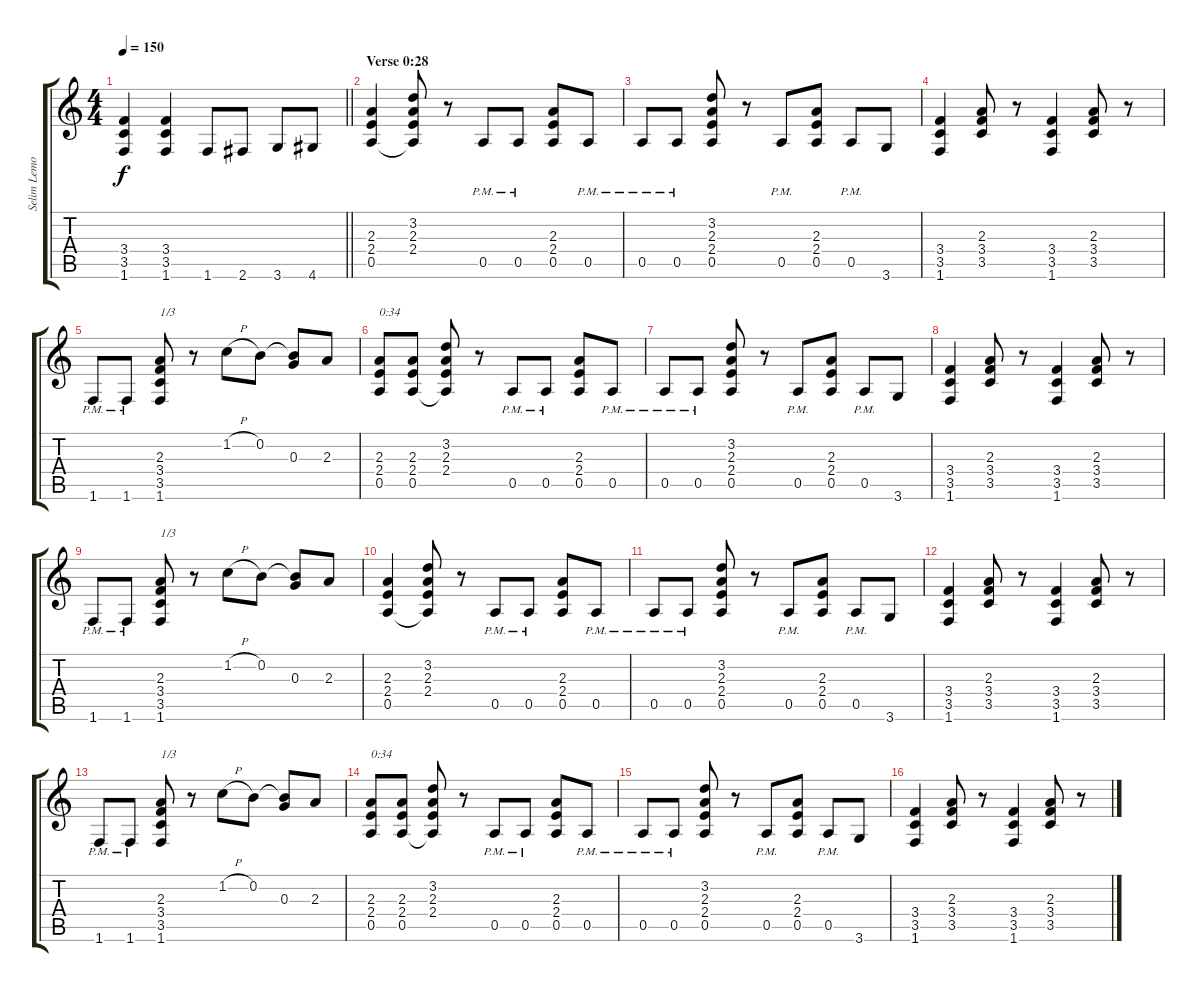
\track ("Selim Lemouchi" "Selim Lemo") {instrument distortionguitar}
\staff {score tabs}
\tuning (E4 B3 G3 D3 A2 E2) {hide}
\ts (4 4)
\tempo 150
\clef g2
\barLineRight lightlight
\ks c
(3.4 3.5 1.6).4{dy f} (3.4 3.5 1.6).4 1.6.8 2.6.8 3.6.8 4.6.8 |
\section ("" "Verse 0:28")
(2.3 2.4 0.5).4 (3.2 2.3 2.4 0.5{t}).8 r.8 0.5{pm}.8 0.5{pm}.8 (2.3 2.4 0.5).8 0.5{pm}.8 |
0.5{pm}.8 0.5{pm}.8 (3.2 2.3 2.4 0.5).8 r.8 0.5{pm}.8 (2.3 2.4 0.5).8 0.5{pm}.8 3.6.8 |
(3.4 3.5 1.6).4 (2.3 3.4 3.5).8 r.8 (3.4 3.5 1.6).4 (2.3 3.4 3.5).8 r.8 |
1.6{pm}.8 1.6{pm}.8 (2.3 3.4 3.5 1.6).8{txt "1/3"} r.8 1.2{h}.8 0.2.8 (0.2{t} 0.3).8 2.3.8 |
(2.3 2.4 0.5).8{txt "0:34"} (2.3 2.4 0.5).8 (3.2 2.3 2.4 0.5{t}).8 r.8 0.5{pm}.8 0.5{pm}.8 (2.3 2.4 0.5).8 0.5{pm}.8 |
0.5{pm}.8 0.5{pm}.8 (3.2 2.3 2.4 0.5).8 r.8 0.5{pm}.8 (2.3 2.4 0.5).8 0.5{pm}.8 3.6.8 |
(3.4 3.5 1.6).4 (2.3 3.4 3.5).8 r.8 (3.4 3.5 1.6).4 (2.3 3.4 3.5).8 r.8 |
1.6{pm}.8 1.6{pm}.8 (2.3 3.4 3.5 1.6).8{txt "1/3"} r.8 1.2{h}.8 0.2.8 (0.2{t} 0.3).8 2.3.8 |
(2.3 2.4 0.5).4 (3.2 2.3 2.4 0.5{t}).8 r.8 0.5{pm}.8 0.5{pm}.8 (2.3 2.4 0.5).8 0.5{pm}.8 |
0.5{pm}.8 0.5{pm}.8 (3.2 2.3 2.4 0.5).8 r.8 0.5{pm}.8 (2.3 2.4 0.5).8 0.5{pm}.8 3.6.8 |
(3.4 3.5 1.6).4 (2.3 3.4 3.5).8 r.8 (3.4 3.5 1.6).4 (2.3 3.4 3.5).8 r.8 |
1.6{pm}.8 1.6{pm}.8 (2.3 3.4 3.5 1.6).8{txt "1/3"} r.8 1.2{h}.8 0.2.8 (0.2{t} 0.3).8 2.3.8 |
(2.3 2.4 0.5).8{txt "0:34"} (2.3 2.4 0.5).8 (3.2 2.3 2.4 0.5{t}).8 r.8 0.5{pm}.8 0.5{pm}.8 (2.3 2.4 0.5).8 0.5{pm}.8 |
0.5{pm}.8 0.5{pm}.8 (3.2 2.3 2.4 0.5).8 r.8 0.5{pm}.8 (2.3 2.4 0.5).8 0.5{pm}.8 3.6.8 |
(3.4 3.5 1.6).4 (2.3 3.4 3.5).8 r.8 (3.4 3.5 1.6).4 (2.3 3.4 3.5).8 r.8
